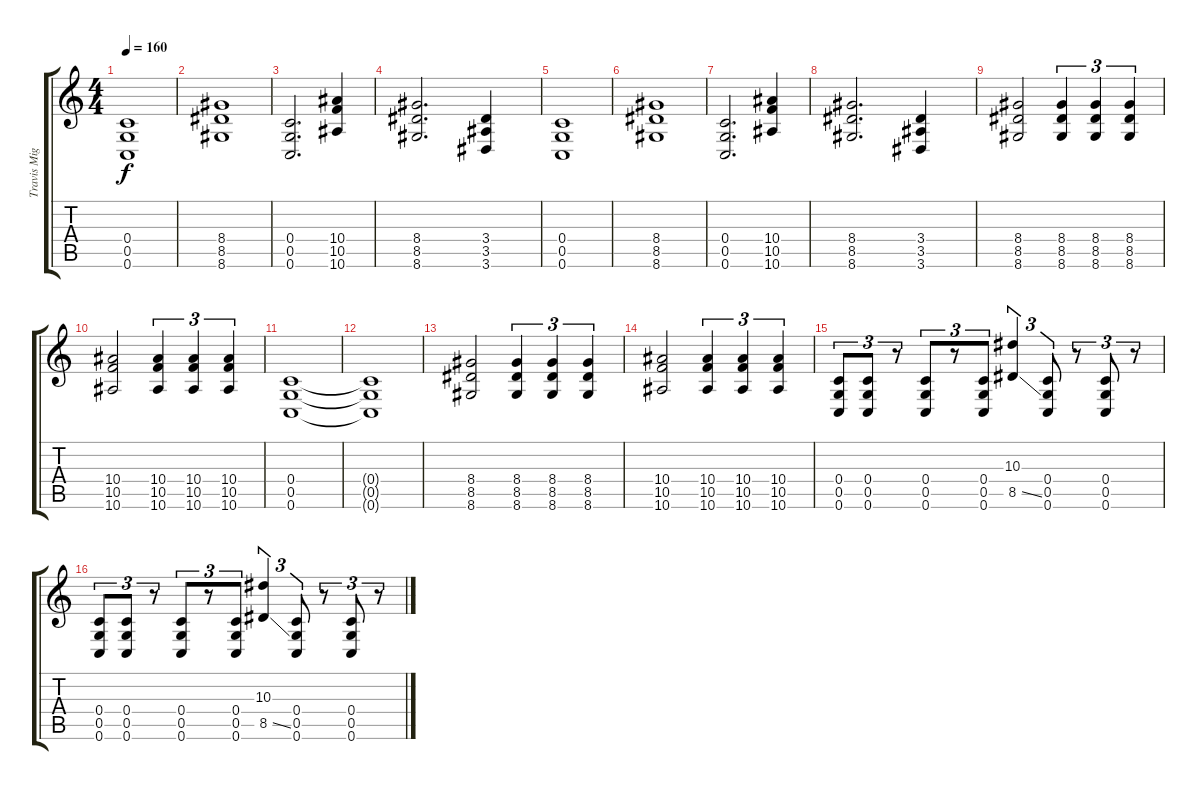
\track ("Travis Miguel" "Travis Mig") {instrument overdrivenguitar}
\staff {score tabs}
\tuning (D4 A3 F3 C3 G2 C2) {hide}
\ts (4 4)
\tempo 160
\clef g2
\ks c
(0.4 0.5 0.6).1{dy f} |
(8.4 8.5 8.6).1 |
(0.4 0.5 0.6).2{d} (10.4 10.5 10.6).4 |
(8.4 8.5 8.6).2{d} (3.4 3.5 3.6).4 |
(0.4 0.5 0.6).1 |
(8.4 8.5 8.6).1 |
(0.4 0.5 0.6).2{d} (10.4 10.5 10.6).4 |
(8.4 8.5 8.6).2{d} (3.4 3.5 3.6).4 |
(8.4 8.5 8.6).2 (8.4 8.5 8.6).4{tu (3 2)} (8.4 8.5 8.6).4{tu (3 2)} (8.4 8.5 8.6).4{tu (3 2)} |
(10.4 10.5 10.6).2 (10.4 10.5 10.6).4{tu (3 2)} (10.4 10.5 10.6).4{tu (3 2)} (10.4 10.5 10.6).4{tu (3 2)} |
(0.4 0.5 0.6).1 |
(0.4{t} 0.5{t} 0.6{t}).1 |
(8.4 8.5 8.6).2 (8.4 8.5 8.6).4{tu (3 2)} (8.4 8.5 8.6).4{tu (3 2)} (8.4 8.5 8.6).4{tu (3 2)} |
(10.4 10.5 10.6).2 (10.4 10.5 10.6).4{tu (3 2)} (10.4 10.5 10.6).4{tu (3 2)} (10.4 10.5 10.6).4{tu (3 2)} |
(0.4 0.5 0.6).8{tu (3 2)} (0.4 0.5 0.6).8{tu (3 2)} r.8{tu (3 2)} (0.4 0.5 0.6).8{tu (3 2)} r.8{tu (3 2)} (0.4 0.5 0.6).8{tu (3 2)} (10.3 8.5{ss}).4{tu (3 2)} (0.4 0.5 0.6).8{tu (3 2)} r.8{tu (3 2)} (0.4 0.5 0.6).8{tu (3 2)} r.8{tu (3 2)} |
(0.4 0.5 0.6).8{tu (3 2)} (0.4 0.5 0.6).8{tu (3 2)} r.8{tu (3 2)} (0.4 0.5 0.6).8{tu (3 2)} r.8{tu (3 2)} (0.4 0.5 0.6).8{tu (3 2)} (10.3 8.5{ss}).4{tu (3 2)} (0.4 0.5 0.6).8{tu (3 2)} r.8{tu (3 2)} (0.4 0.5 0.6).8{tu (3 2)} r.8{tu (3 2)}
